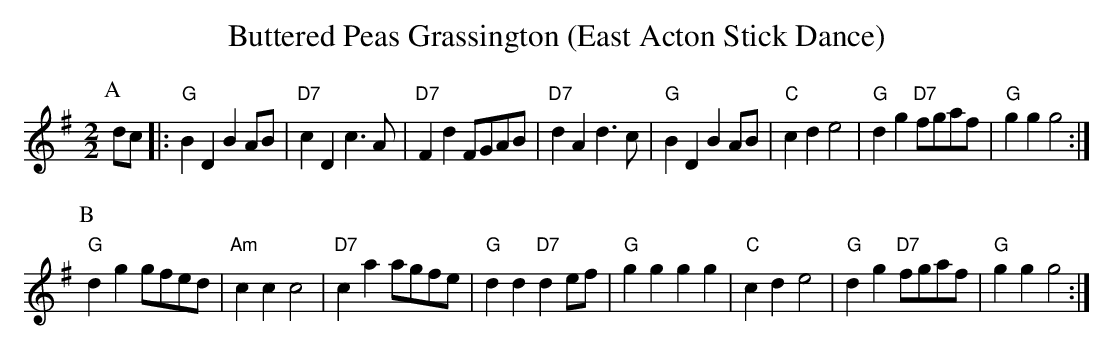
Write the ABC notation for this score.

X:1
T:Buttered Peas Grassington (East Acton Stick Dance)
M:2/2
L:1/8
K:G
P:A
dc|:"G"B2D2 B2AB|"D7"c2D2 c3A|"D7"F2d2 FGAB|"D7"d2A2 d3c|
"G"B2D2 B2AB|"C"c2d2 e4|"G"d2g2 "D7"fgaf|"G"g2g2 g4:|!
P:B
"G"d2g2 gfed|"Am"c2c2 c4|"D7"c2a2 agfe|"G"d2d2 "D7"d2ef|"G"g2g2 g2g2|\
"C"c2d2 e4|"G"d2g2 "D7"fgaf|"G"g2g2 g4:|
c:\docume~1\sharon\mydocu~1\abcmusic\buttered.abc
